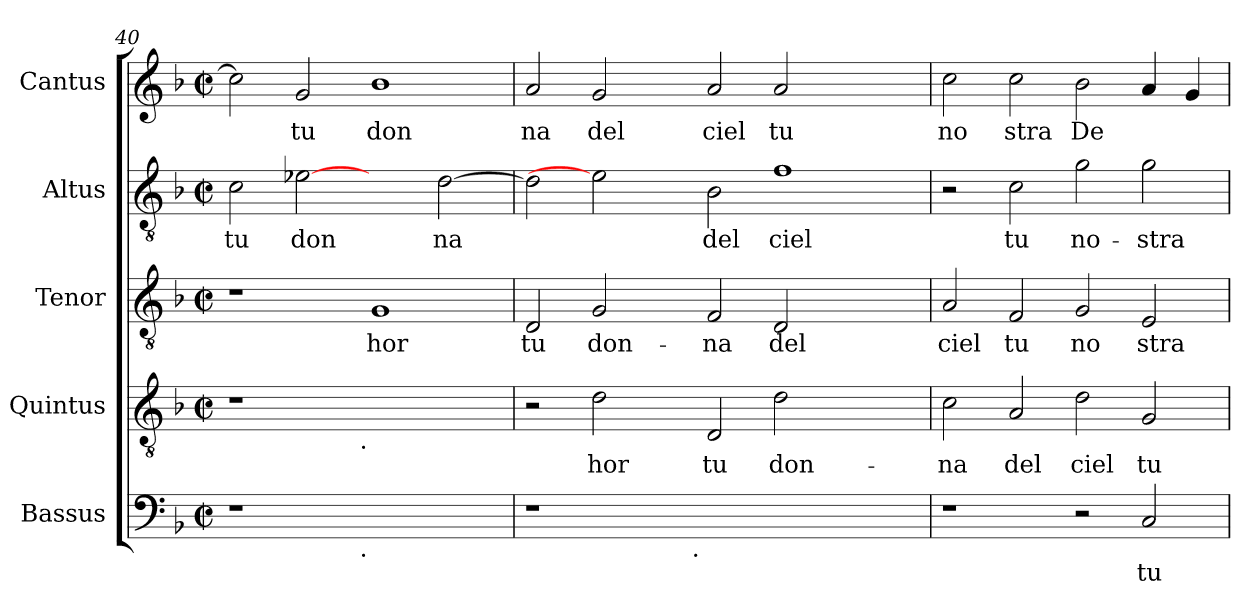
**kern	**text	**kern	**text	**kern	**text	**kern	**text	**kern	**text
*part5	*part5	*part4	*part4	*part3	*part3	*part2	*part2	*part1	*part1
*staff5	*staff5	*staff4	*staff4	*staff3	*staff3	*staff2	*staff2	*staff1	*staff1
*I"Bassus	*	*I"Quintus	*	*I"Tenor	*	*I"Altus	*	*I"Cantus	*
*clefF4	*	*clefGv2	*	*clefGv2	*	*clefGv2	*	*clefG2	*
*k[b-]	*	*k[b-]	*	*k[b-]	*	*k[b-]	*	*k[b-]	*
*F:	*	*F:	*	*F:	*	*F:	*	*F:	*
*M2/2	*	*M2/2	*	*M2/2	*	*M2/2	*	*M2/2	*
*met(c|)	*	*met(c|)	*	*met(c|)	*	*met(c|)	*	*met(c|)	*
=40	=40	=40	=40	=40	=40	=40	=40	=40	=40
!	!	!	!	!	!	!	!LO:LY:b:cj	!	!LO:LY:b:cj
*^	*	*^	*	*	*	*	*	*	*
1r	2ryy	.	1r	2ryy	.	1r	.	2c\	tu	2cc\]	.
!	!	!	!	!	!	!	!	!	!LO:LY:b:cj	!	!LO:LY:b:cj
.	4...ryy	.	.	4...ryy	.	.	.	[2e-X	don	2g/	tu
!	!	!	!	!LO:TX:b:t=.	!	!	!	!	!	!	!
!	!LO:TX:b:t=.	!	!	!	!	!	!	!	!	!	!
.	1ryy	.	.	1ryy	.	.	.	.	.	.	.
!	!	!	!	!	!	!	!LO:LY:b	!	!	!	!LO:LY:b:cj
1ryy	.	.	1ryy	.	.	1G	hor	2ryy	.	1b-	don
!	!	!	!	!	!	!	!	!	!LO:LY:b:cj	!	!
.	.	.	.	.	.	.	.	[>2d\	na	.	.
.	32ryy	.	.	32ryy	.	.	.	.	.	.	.
=41	=41	=41	=41	=41	=41	=41	=41	=41	=41	=41	=41
!	!	!	!	!	!	!	!LO:LY:b	!	!LO:LY:b:cj	!	!LO:LY:b:cj
*	*	*	*v	*v	*	*	*	*	*	*	*
1r	2ryy	.	2r	.	2D/	tu	2d\]	.	2a/	na
!	!	!	!	!LO:LY:b	!	!LO:LY:b	!	!	!	!LO:LY:b:cj
.	4ryy	.	2d\	hor	2G/	don-	2e-]	.	2g/	del
.	8ryy	.	.	.	.	.	.	.	.	.
.	16ryy	.	.	.	.	.	.	.	.	.
.	64ryy	.	.	.	.	.	.	.	.	.
!	!LO:TX:b:t=.	!	!	!	!	!	!	!	!	!
.	1ryy	.	.	.	.	.	.	.	.	.
!	!	!	!	!LO:LY:b	!	!LO:LY:b	!	!LO:LY:b:cj	!	!LO:LY:b:cj
1.ryy	.	.	2D/	tu	2F/	-na	2B-\	del	2a/	ciel
!	!	!	!	!LO:LY:b	!	!LO:LY:b	!	!LO:LY:b:cj	!	!LO:LY:b:cj
.	.	.	2d\	don-	2D/	del	1f	ciel	2a/	tu
.	2ryy	.	.	.	.	.	.	.	.	.
.	.	.	2ryy	.	2ryy	.	.	.	2ryy	.
.	32.ryy	.	.	.	.	.	.	.	.	.
!!LO:PB:g=z
=42	=42	=42	=42	=42	=42	=42	=42	=42	=42	=42
!	!	!	!	!LO:LY:b	!	!LO:LY:b	!	!	!	!LO:LY:b:cj
*v	*v	*	*	*	*	*	*	*	*	*
1r	.	2c\	-na	2A/	ciel	2r	.	2cc\	no
!	!	!	!LO:LY:b	!	!LO:LY:b	!	!LO:LY:b:cj	!	!LO:LY:b:cj
.	.	2A/	del	2F/	tu	2c\	tu	2cc\	stra
!	!	!	!LO:LY:b	!	!LO:LY:b	!	!LO:LY:b:cj	!	!LO:LY:b:cj
2r	.	2d\	ciel	2G/	no	2g\	no-	2b-\	De
!	!LO:LY:b	!	!LO:LY:b	!	!LO:LY:b	!	!LO:LY:b:cj	!	!LO:LY:b:cj
2C/	tu	2G/	tu	2E/	stra	2g\	-stra	4a/	.
!	!	!	!	!	!	!	!	!	!LO:LY:b:cj
.	.	.	.	.	.	.	.	4g/	.
=	=	=	=	=	=	=	=	=	=
*-	*-	*-	*-	*-	*-	*-	*-	*-	*-
